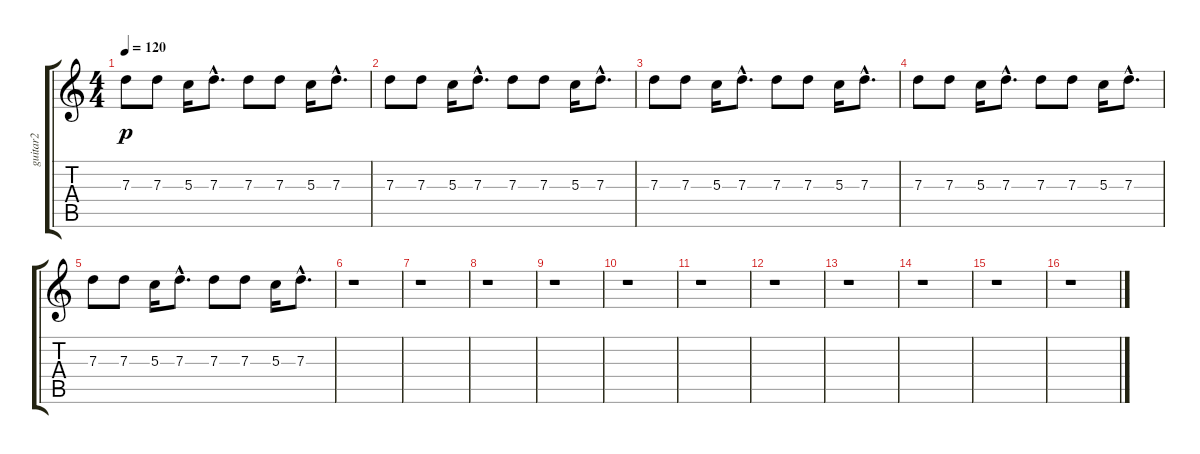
\track ("guitar2" "guitar2") {instrument distortionguitar}
\staff {score tabs}
\tuning (E4 B3 G3 D3 A2 E2) {hide}
\ts (4 4)
\tempo 120
\clef g2
\ks c
7.3.8{dy p} 7.3.8 5.3.16 7.3{hac}.8{d} 7.3.8 7.3.8 5.3.16 7.3{hac}.8{d} |
7.3.8 7.3.8 5.3.16 7.3{hac}.8{d} 7.3.8 7.3.8 5.3.16 7.3{hac}.8{d} |
7.3.8 7.3.8 5.3.16 7.3{hac}.8{d} 7.3.8 7.3.8 5.3.16 7.3{hac}.8{d} |
7.3.8 7.3.8 5.3.16 7.3{hac}.8{d} 7.3.8 7.3.8 5.3.16 7.3{hac}.8{d} |
7.3.8 7.3.8 5.3.16 7.3{hac}.8{d} 7.3.8 7.3.8 5.3.16 7.3{hac}.8{d} |
r.1 |
r.1 |
r.1 |
r.1 |
r.1 |
r.1 |
r.1 |
r.1 |
r.1 |
r.1 |
r.1
